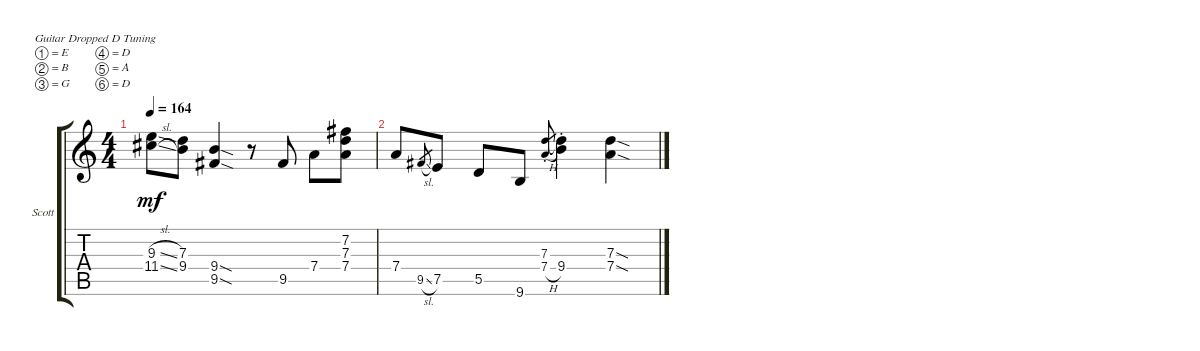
\defaultSystemsLayout 4
\bracketExtendMode groupsimilarinstruments
\firstSystemTrackNameOrientation horizontal
\otherSystemsTrackNameOrientation horizontal
\track ("Scott" "Scott") {instrument electricguitarclean}
\staff {score tabs}
\tuning (E4 B3 G3 D3 A2 D2)
\ts (4 4)
\tempo 164
\clef g2
\ks c
(9.3{sl t} 11.4{sl t}).8{dy mf} (7.3 9.4).8 (9.4{sod} 9.5{sod}).4 r.8 9.5.8 7.4.8 (7.3 7.2 7.4).8 |
7.4.8 9.5{sl}.8{gr} 7.5.8 5.5.8 9.6.8 (7.4{h} 7.3{st}).8{gr} (9.4{st} 7.3{t}).4 (7.4{sod} 7.3{sod}).4
